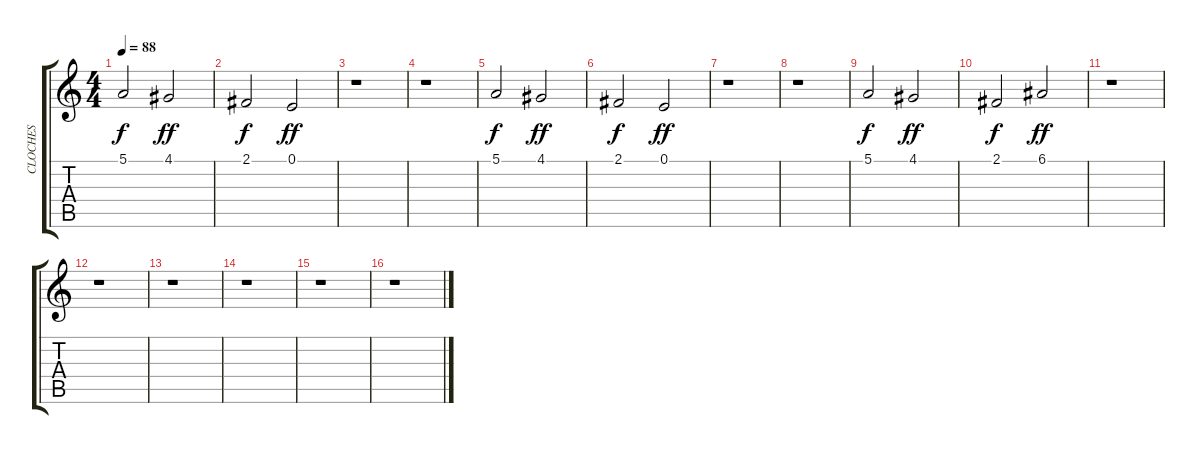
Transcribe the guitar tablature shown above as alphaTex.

\track ("CLOCHES" "CLOCHES") {instrument tubularbells}
\staff {score tabs}
\tuning (E4 B3 G3 D3 A2 E2) {hide}
\ts (4 4)
\tempo 88
\clef g2
\ks c
5.1.2{dy f} 4.1.2{dy ff} |
2.1.2{dy f} 0.1.2{dy ff} |
r.1 |
r.1 |
5.1.2{dy f} 4.1.2{dy ff} |
2.1.2{dy f} 0.1.2{dy ff} |
r.1 |
r.1 |
5.1.2{dy f} 4.1.2{dy ff} |
2.1.2{dy f} 6.1.2{dy ff} |
r.1 |
r.1 |
r.1 |
r.1 |
r.1 |
r.1
